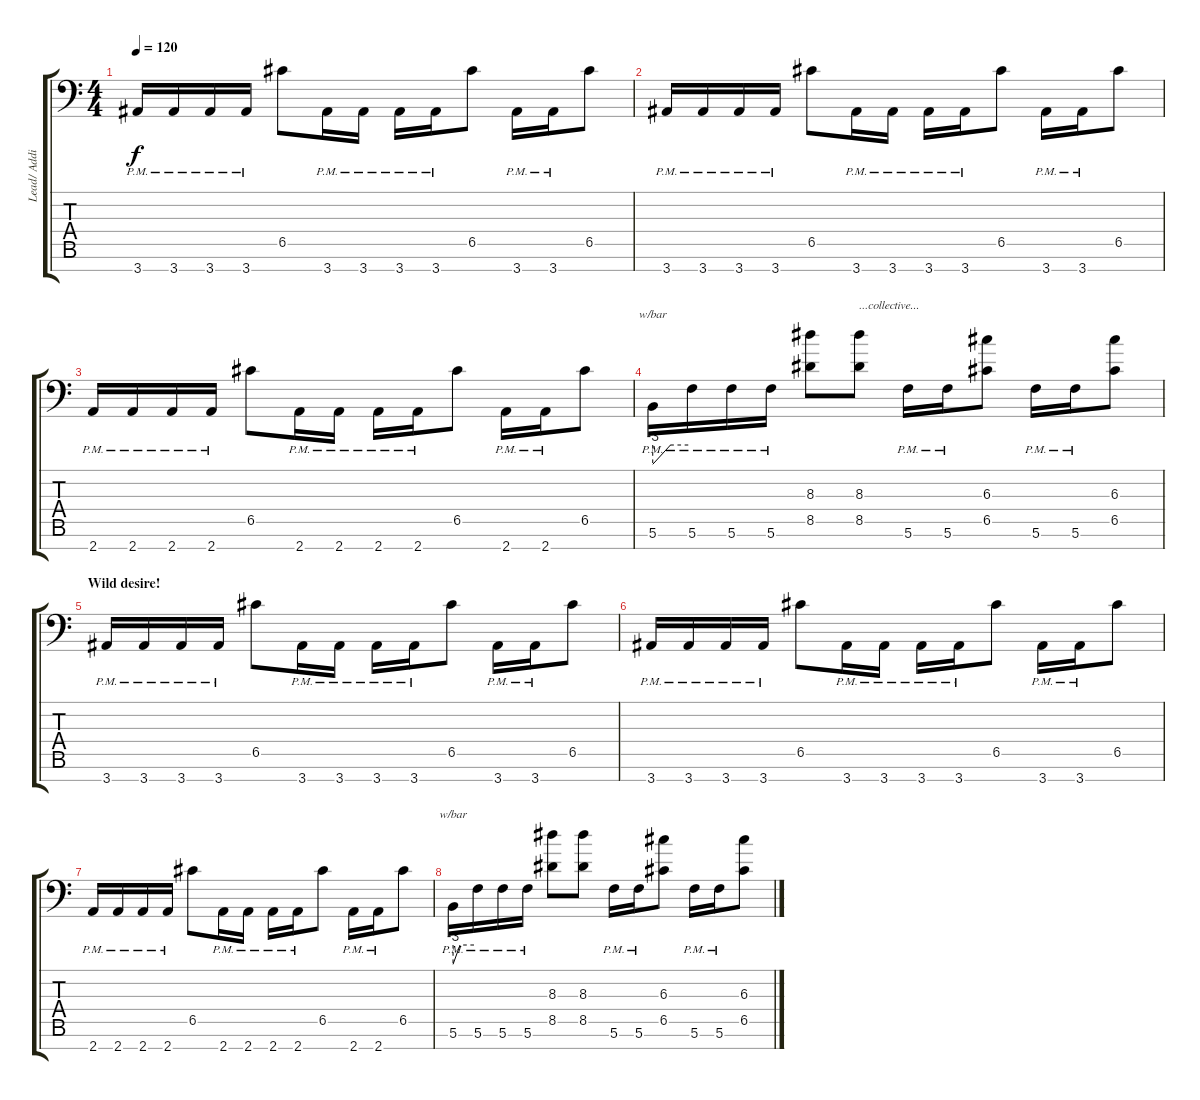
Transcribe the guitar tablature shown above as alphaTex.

\track ("Lead/ Additional" "Lead/ Addi") {instrument overdrivenguitar}
\staff {score tabs}
\tuning (E4 C4 G3 C3 G2 C2 G1) {hide}
\ts (4 4)
\tempo 120
\clef f4
\ks c
3.7{pm}.16{dy f} 3.7{pm}.16 3.7{pm}.16 3.7{pm}.16 6.5.8 3.7{pm}.16 3.7{pm}.16 3.7{pm}.16 3.7{pm}.16 6.5.8 3.7{pm}.16 3.7{pm}.16 6.5.8 |
3.7{pm}.16 3.7{pm}.16 3.7{pm}.16 3.7{pm}.16 6.5.8 3.7{pm}.16 3.7{pm}.16 3.7{pm}.16 3.7{pm}.16 6.5.8 3.7{pm}.16 3.7{pm}.16 6.5.8 |
2.7{pm}.16 2.7{pm}.16 2.7{pm}.16 2.7{pm}.16 6.5.8 2.7{pm}.16 2.7{pm}.16 2.7{pm}.16 2.7{pm}.16 6.5.8 2.7{pm}.16 2.7{pm}.16 6.5.8 |
5.6{pm}.16{tbe (custom default 0 -12 30 0 60 0)} 5.6{pm}.16 5.6{pm}.16 5.6{pm}.16 (8.3 8.5).8 (8.3 8.5).8{txt "...collective..."} 5.6{pm}.16 5.6{pm}.16 (6.3 6.5).8 5.6{pm}.16 5.6{pm}.16 (6.3 6.5).8 |
\section ("" "Wild desire!")
3.7{pm}.16 3.7{pm}.16 3.7{pm}.16 3.7{pm}.16 6.5.8 3.7{pm}.16 3.7{pm}.16 3.7{pm}.16 3.7{pm}.16 6.5.8 3.7{pm}.16 3.7{pm}.16 6.5.8 |
3.7{pm}.16 3.7{pm}.16 3.7{pm}.16 3.7{pm}.16 6.5.8 3.7{pm}.16 3.7{pm}.16 3.7{pm}.16 3.7{pm}.16 6.5.8 3.7{pm}.16 3.7{pm}.16 6.5.8 |
2.7{pm}.16 2.7{pm}.16 2.7{pm}.16 2.7{pm}.16 6.5.8 2.7{pm}.16 2.7{pm}.16 2.7{pm}.16 2.7{pm}.16 6.5.8 2.7{pm}.16 2.7{pm}.16 6.5.8 |
5.6{pm}.16{tbe (custom default 0 -12 20 0 60 0)} 5.6{pm}.16 5.6{pm}.16 5.6{pm}.16 (8.3 8.5).8 (8.3 8.5).8 5.6{pm}.16 5.6{pm}.16 (6.3 6.5).8 5.6{pm}.16 5.6{pm}.16 (6.3 6.5).8
